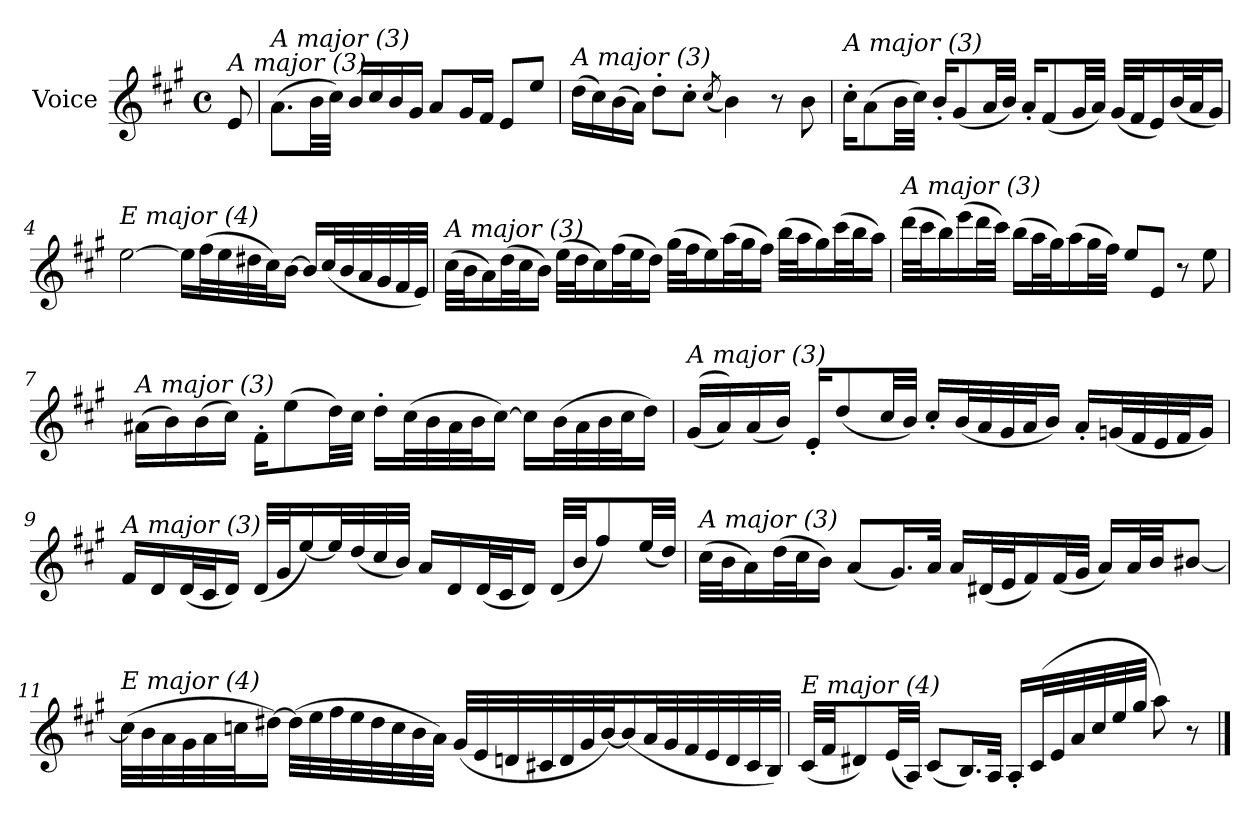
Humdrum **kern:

**kern
*part1
*staff1
*I"Voice
*I'V
*clefG2
*k[f#c#g#]
*M4/4
*met(c)
*MM60
=
!LO:TX:i:t=A major (3)
8e/
=1
!LO:TX:i:t=A major (3)
(>8.a\L
32b\LL
32cc#\JJJ)
16b/LL
16cc#/
16b/
16g#/JJ
8a/L
16g#/L
16f#/JJ
8e/L
8ee/J
=2
!LO:TX:i:t=A major (3)
(>16dd\LL
16cc#\)
(>16b\
16a\JJ)
8dd'\L
8cc#'\J
(<8qcc#/
4b\)
8r
8b\
!!LO:LB:g=z
=3
!LO:TX:i:t=A major (3)
16cc#'\KL
(>8a\
32b\LL
32cc#\JJJ)
16b'/KL
(<8g#/
32a/LL
32b/JJJ)
16a'/KL
(<8f#/
32g#/LL
32a/JJJ)
(<32g#/LLL
32f#/J
16e/)
(<32b/L
32a/J
16g#/JJ)
=4
!LO:TX:i:t=E major (4)
[2ee\
16ee\LL]
(>32ff#\L
32ee\
32dd#X\
32cc#\J)
[16b\JJ
16b/LL]
(<32cc#/L
32b/
32a/
32g#/
32f#/
32e/JJJ)
!!LO:LB:g=z
=5
!LO:TX:i:t=A major (3)
(>32cc#\LLL
32b\J
16a\)
(>32dd\L
32cc#\J
16b\JJ)
(>32ee\LLL
32dd\J
16cc#\)
(>32ff#\L
32ee\J
16dd\JJ)
(>32gg#\LLL
32ff#\J
16ee\)
(>32aa\L
32gg#\J
16ff#\JJ)
(>32bb\LLL
32aa\J
16gg#\)
(>32ccc#\L
32bb\J
16aa\JJ)
=6
!LO:TX:i:t=A major (3)
(>32ddd\LLL
32ccc#\J
16bb\)
(>16eee\
32ddd\L
32ccc#\JJJ)
(>16bb\LL
32aa\L
32gg#\J)
(>16aa\
32gg#\L
32ff#\JJJ)
8ee/L
8e/J
8r
8ee\
!!LO:LB:g=z
=7
!LO:TX:i:t=A major (3)
(>16a#X\LL
16b\)
(>16b\
16cc#\JJ)
16f#'\KL
(>8ee\
32dd\LL)
32cc#\JJJ
16dd'\LL
(>32cc#\L
32b\
32a#\
32b\J
[16cc#\JJ)
16cc#\LL]
(>32b\L
32a#\
32b\
32cc#\J
16dd\JJ)
=8
!LO:TX:i:t=A major (3)
(<(<16g#/LL
16a/))
(<16a/
16b/JJ)
16e'/KL
(<8dd/
32cc#/LL
32b/JJJ)
16cc#'/LL
(<32b/L
32a/
32g#/
32a/J
16b/JJ)
16a'/LL
(<32gn/L
32f#/
32e/
32f#/J
16g/JJ)
!!LO:LB:g=z
=9
!LO:TX:i:t=A major (3)
16f#/LL
16d/
(<32d/L
32c#/J
16d/JJ)
(<32d/LLL
32g#/J
[16ee/)
32ee/L]
(<32dd/
32cc#/
32b/JJJ)
16a/LL
16d/
(<32d/L
32c#/J
16d/JJ)
(<32d/LLL
32b/JJ
8ff#/)
(<32ee/LL
32dd/JJJ)
=10
!LO:TX:i:t=A major (3)
(>32cc#\LLL
32b\J
16a\)
(>32dd\L
32cc#\J
16b\JJ)
(<8a/L
16.g#/L)
32a/JJk
16a/LL
(<32d#X/L
32e/J
16f#/)
(<32f#/L
32g#/JJJ
16a/LL)
32a/L
32b/JJ
[8b#Xi/J
!!LO:LB:g=z
=11
!LO:TX:i:t=E major (4)
(>32cc\LLL]
32b\
32a\
32g#\
32a\
32ccn\J
[16dd#X\JJ)
(>32dd#\LLL]
32ee\
32ff#\
32ee\
32dd#\
32cc\
32b\
32a\JJJ)
(<32g#/LLL
32e/
32dn/
32c#X/
32d/
32g#/
[32b/J)
(<16b/]
32a/L
32g#/
32f#/
32e/
32d/
32c#/
32B/JJJ)
!!LO:LB:g=z
=12
!LO:TX:i:t=E major (4)
(<32c#/LLL
32f#/JJ
8d#X/)
(<32e/LL
32A/JJJ)
(<8c#/L
16.B/L)
32A/JJk
16A'/LL
(<32c#/L
32e/
32a/
32cc#/
32ee/
32gg#/JJJ
8aa\)
8r
==
*-
